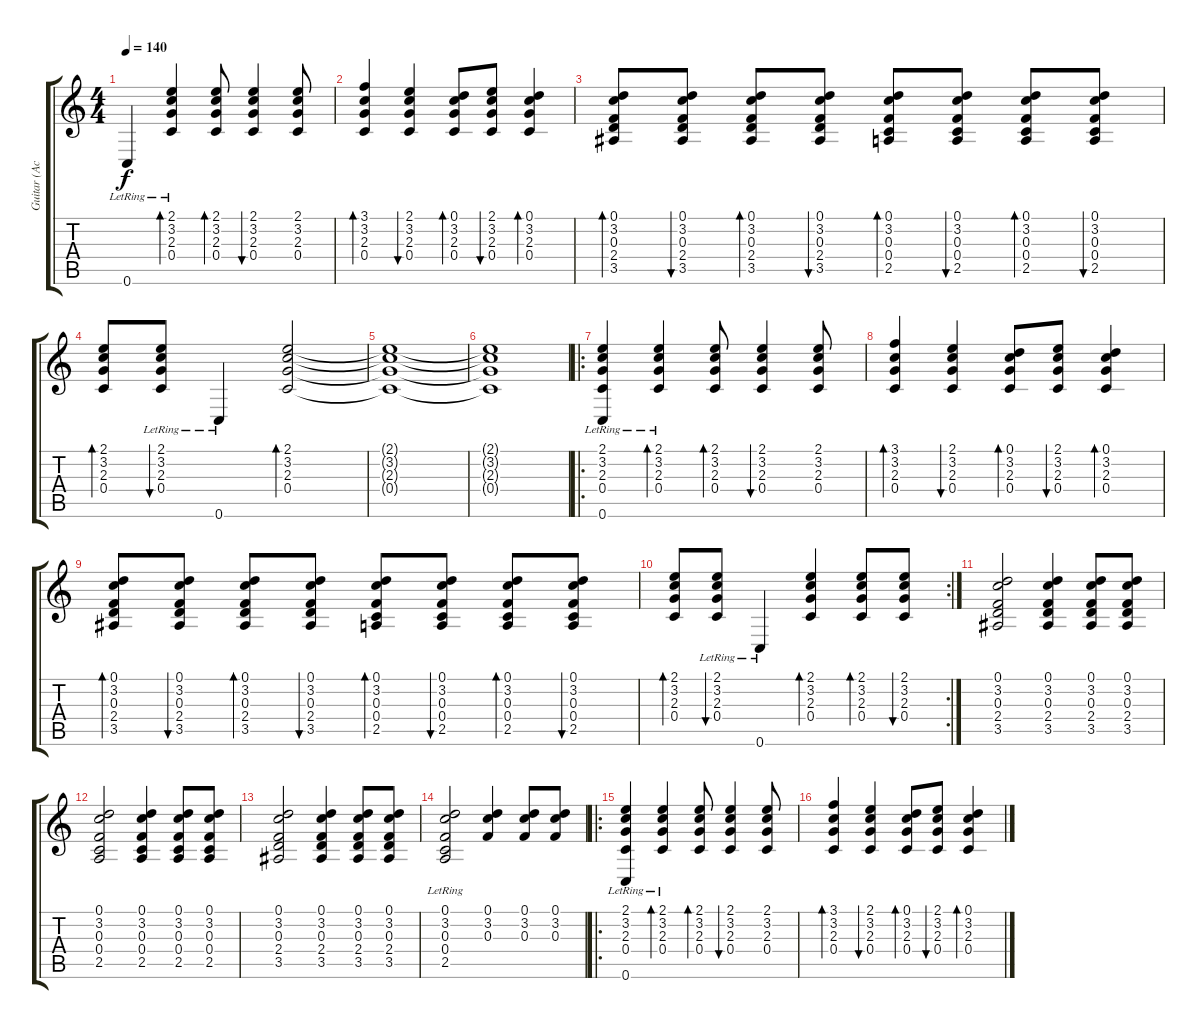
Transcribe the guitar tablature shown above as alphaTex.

\track ("Guitar (Acoustic)" "Guitar (Ac") {instrument acousticguitarnylon}
\staff {score tabs}
\tuning (D4 A3 F3 C3 G2 C2) {hide}
\ts (4 4)
\tempo 140
\clef g2
\ks c
0.6{lr}.4{dy f} (2.1{lr} 3.2{lr} 2.3{lr} 0.4{lr}).4{bd 120} (2.1 3.2 2.3 0.4).8{bd 120} (2.1 3.2 2.3 0.4).4{bu 120} (2.1 3.2 2.3 0.4).8 |
(3.1 3.2 2.3 0.4).4{bd 120} (2.1 3.2 2.3 0.4).4{bu 120} (0.1 3.2 2.3 0.4).8{bd 120} (2.1 3.2 2.3 0.4).8{bu 120} (0.1 3.2 2.3 0.4).4{bd 120} |
(0.1 3.2 0.3 2.4 3.5).8{bd 120} (0.1 3.2 0.3 2.4 3.5).8{bu 120} (0.1 3.2 0.3 2.4 3.5).8{bd 120} (0.1 3.2 0.3 2.4 3.5).8{bu 120} (0.1 3.2 0.3 0.4 2.5).8{bd 120} (0.1 3.2 0.3 0.4 2.5).8{bu 120} (0.1 3.2 0.3 0.4 2.5).8{bd 120} (0.1 3.2 0.3 0.4 2.5).8{bu 120} |
(2.1 3.2 2.3 0.4).8{bd 120} (2.1 3.2{lr} 2.3{lr} 0.4{lr}).8{bu 120} 0.6{lr}.4 (2.1 3.2 2.3 0.4).2{bd 120} |
(2.1{t} 3.2{t} 2.3{t} 0.4{t}).1 |
(2.1{t} 3.2{t} 2.3{t} 0.4{t}).1 |
\ro
(2.1 3.2 2.3 0.4 0.6{lr}).4 (2.1{lr} 3.2{lr} 2.3{lr} 0.4{lr}).4{bd 120} (2.1 3.2 2.3 0.4).8{bd 120} (2.1 3.2 2.3 0.4).4{bu 120} (2.1 3.2 2.3 0.4).8 |
(3.1 3.2 2.3 0.4).4{bd 120} (2.1 3.2 2.3 0.4).4{bu 120} (0.1 3.2 2.3 0.4).8{bd 120} (2.1 3.2 2.3 0.4).8{bu 120} (0.1 3.2 2.3 0.4).4{bd 120} |
(0.1 3.2 0.3 2.4 3.5).8{bd 120} (0.1 3.2 0.3 2.4 3.5).8{bu 120} (0.1 3.2 0.3 2.4 3.5).8{bd 120} (0.1 3.2 0.3 2.4 3.5).8{bu 120} (0.1 3.2 0.3 0.4 2.5).8{bd 120} (0.1 3.2 0.3 0.4 2.5).8{bu 120} (0.1 3.2 0.3 0.4 2.5).8{bd 120} (0.1 3.2 0.3 0.4 2.5).8{bu 120} |
\rc 2
(2.1 3.2 2.3 0.4).8{bd 120} (2.1 3.2{lr} 2.3{lr} 0.4{lr}).8{bu 120} 0.6{lr}.4 (2.1 3.2 2.3 0.4).4{bd 120} (2.1 3.2 2.3 0.4).8{bd 120} (2.1 3.2 2.3 0.4).8{bu 120} |
(0.1 3.2 0.3 2.4 3.5).2 (0.1 3.2 0.3 2.4 3.5).4 (0.1 3.2 0.3 2.4 3.5).8 (0.1 3.2 0.3 2.4 3.5).8 |
(0.1 3.2 0.3 0.4 2.5).2 (0.1 3.2 0.3 0.4 2.5).4 (0.1 3.2 0.3 0.4 2.5).8 (0.1 3.2 0.3 0.4 2.5).8 |
(0.1 3.2 0.3 2.4 3.5).2 (0.1 3.2 0.3 2.4 3.5).4 (0.1 3.2 0.3 2.4 3.5).8 (0.1 3.2 0.3 2.4 3.5).8 |
(0.1{lr} 3.2{lr} 0.3{lr} 0.4{lr} 2.5{lr}).2 (0.1 3.2 0.3).4 (0.1 3.2 0.3).8 (0.1 3.2 0.3).8 |
\ro
(2.1 3.2 2.3 0.4 0.6{lr}).4 (2.1{lr} 3.2{lr} 2.3{lr} 0.4{lr}).4{bd 120} (2.1 3.2 2.3 0.4).8{bd 120} (2.1 3.2 2.3 0.4).4{bu 120} (2.1 3.2 2.3 0.4).8 |
(3.1 3.2 2.3 0.4).4{bd 120} (2.1 3.2 2.3 0.4).4{bu 120} (0.1 3.2 2.3 0.4).8{bd 120} (2.1 3.2 2.3 0.4).8{bu 120} (0.1 3.2 2.3 0.4).4{bd 120}
